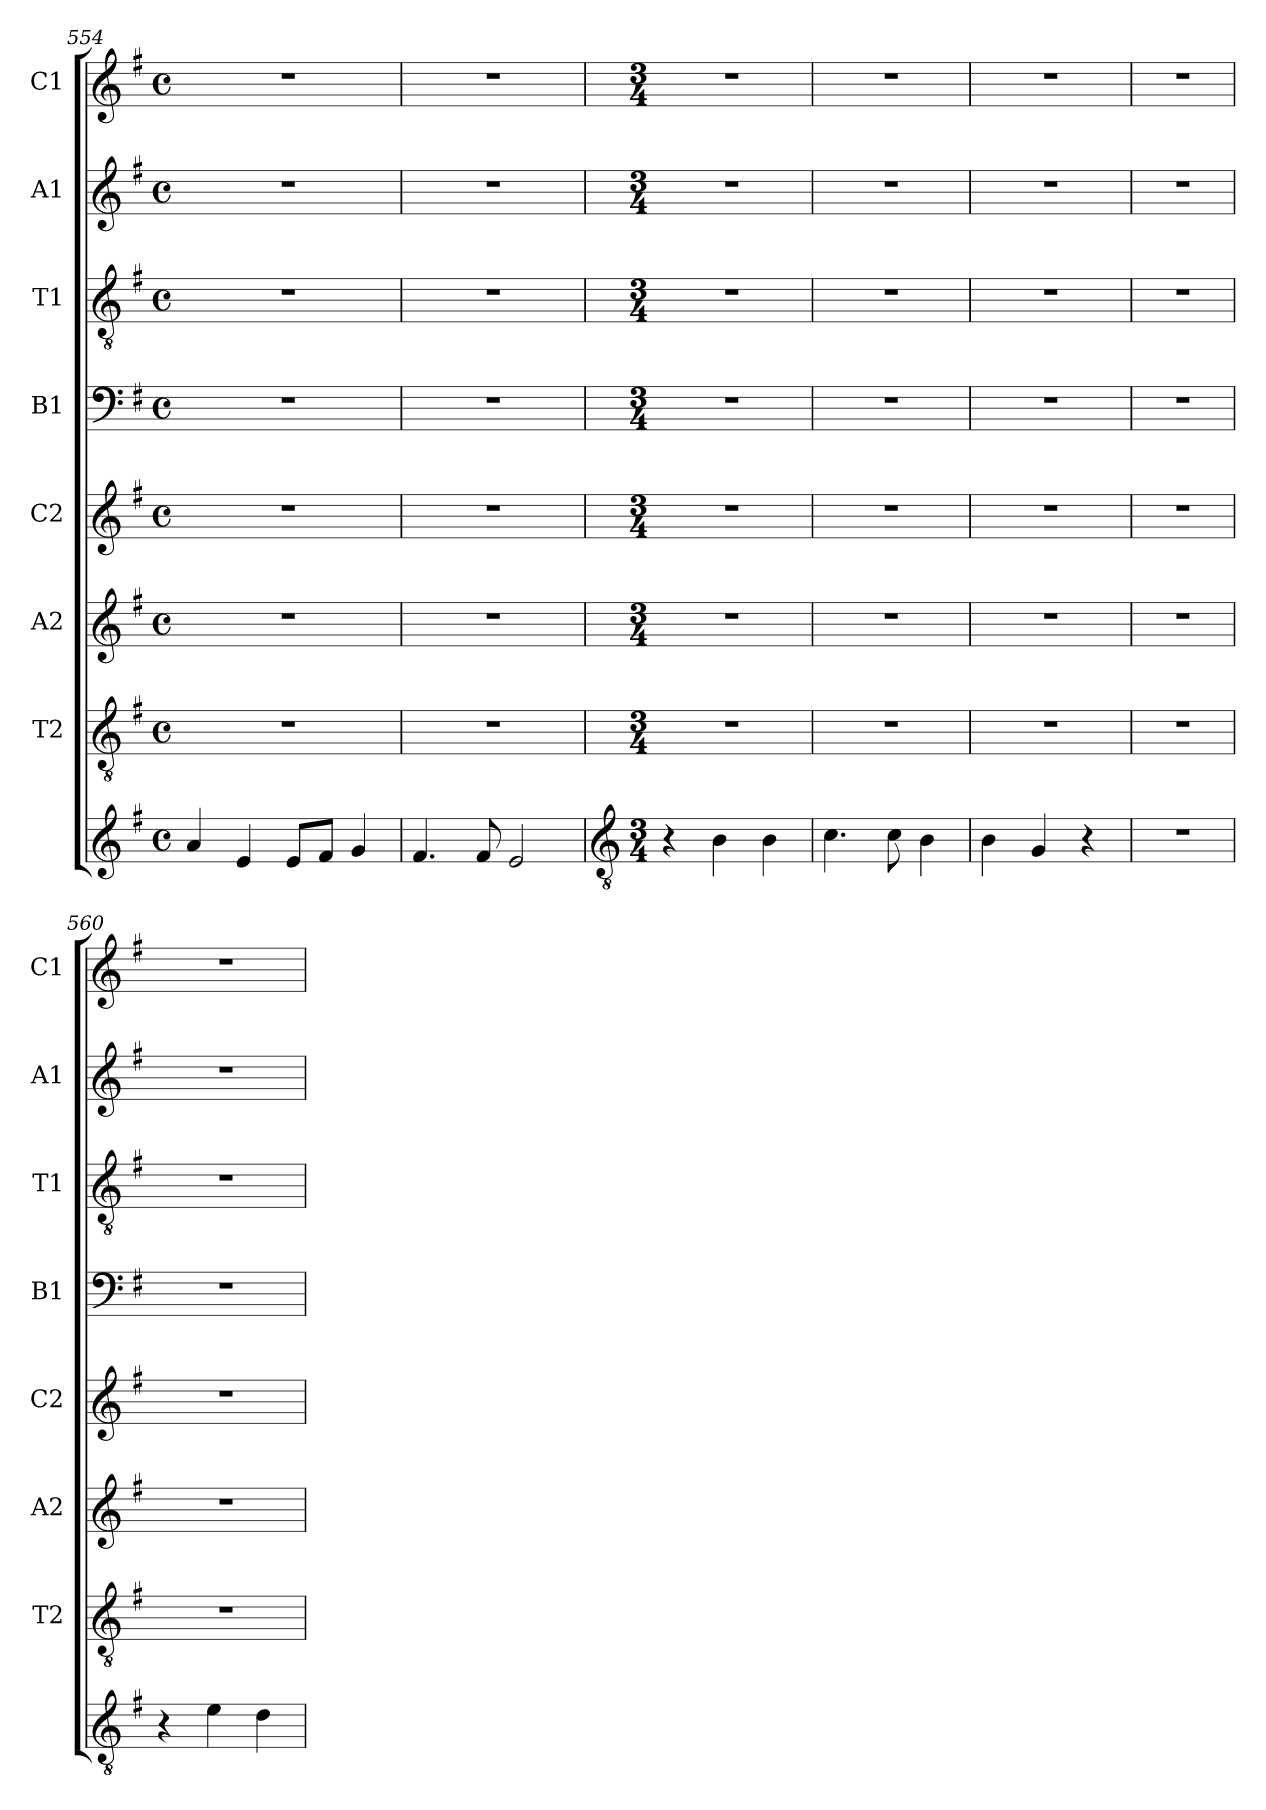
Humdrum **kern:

**kern	**kern	**kern	**kern	**kern	**kern	**kern	**kern
*part8	*part7	*part6	*part5	*part4	*part3	*part2	*part1
*staff8	*staff7	*staff6	*staff5	*staff4	*staff3	*staff2	*staff1
*	*I"T2	*I"A2	*I"C2	*I"B1	*I"T1	*I"A1	*I"C1
*	*I'T2	*I'A2	*I'C2	*I'B1	*I'T1	*I'A1	*I'C1
*clefG2	*clefGv2	*clefG2	*clefG2	*clefF4	*clefGv2	*clefG2	*clefG2
*k[f#]	*k[f#]	*k[f#]	*k[f#]	*k[f#]	*k[f#]	*k[f#]	*k[f#]
*G:	*G:	*G:	*G:	*G:	*G:	*G:	*G:
*M4/4	*M4/4	*M4/4	*M4/4	*M4/4	*M4/4	*M4/4	*M4/4
*met(c)	*met(c)	*met(c)	*met(c)	*met(c)	*met(c)	*met(c)	*met(c)
=554	=554	=554	=554	=554	=554	=554	=554
4a/	1r	1r	1r	1r	1r	1r	1r
4e/	.	.	.	.	.	.	.
8e/L	.	.	.	.	.	.	.
8f#/J	.	.	.	.	.	.	.
4g/	.	.	.	.	.	.	.
=555	=555	=555	=555	=555	=555	=555	=555
4.f#/	1r	1r	1r	1r	1r	1r	1r
8f#/	.	.	.	.	.	.	.
2e/	.	.	.	.	.	.	.
!!LO:PB:g=z
=556	=556	=556	=556	=556	=556	=556	=556
*clefGv2	*	*	*	*	*	*	*
*M3/4	*M3/4	*M3/4	*M3/4	*M3/4	*M3/4	*M3/4	*M3/4
4r	2.r	2.r	2.r	2.r	2.r	2.r	2.r
4B\	.	.	.	.	.	.	.
4B\	.	.	.	.	.	.	.
=557	=557	=557	=557	=557	=557	=557	=557
4.c\	2.r	2.r	2.r	2.r	2.r	2.r	2.r
8c\	.	.	.	.	.	.	.
4B\	.	.	.	.	.	.	.
=558	=558	=558	=558	=558	=558	=558	=558
4B\	2.r	2.r	2.r	2.r	2.r	2.r	2.r
4G/	.	.	.	.	.	.	.
4r	.	.	.	.	.	.	.
=559	=559	=559	=559	=559	=559	=559	=559
!LO:N:vis=1	!	!	!	!	!	!	!
2.r	2.r	2.r	2.r	2.r	2.r	2.r	2.r
=560	=560	=560	=560	=560	=560	=560	=560
4r	2.r	2.r	2.r	2.r	2.r	2.r	2.r
4e\	.	.	.	.	.	.	.
4d\	.	.	.	.	.	.	.
=	=	=	=	=	=	=	=
*-	*-	*-	*-	*-	*-	*-	*-
